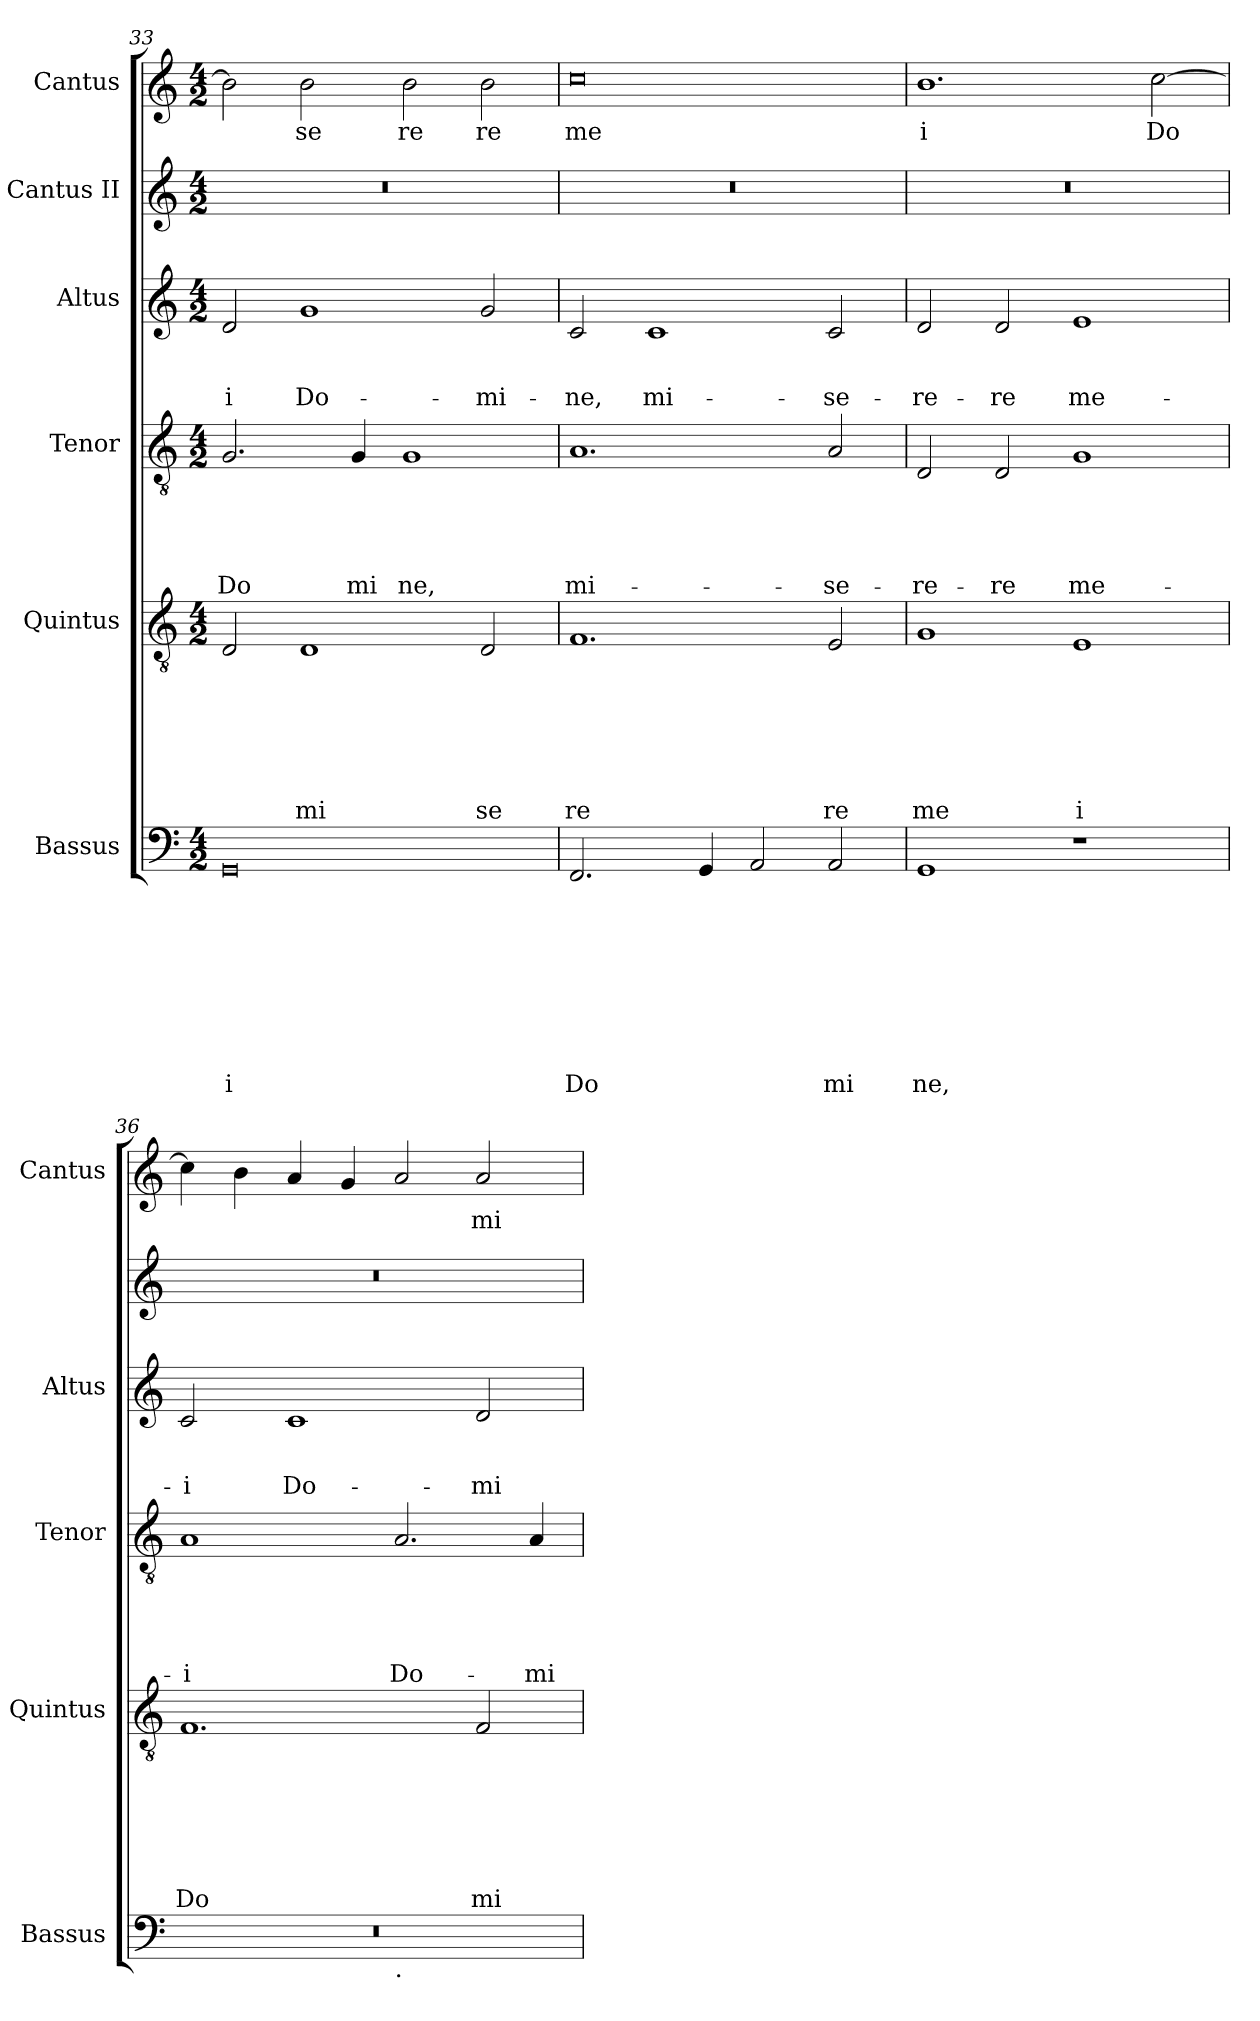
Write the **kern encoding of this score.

**kern	**text	**text	**text	**text	**text	**text	**text	**text	**text	**kern	**text	**text	**text	**text	**text	**text	**text	**kern	**text	**text	**text	**text	**text	**kern	**text	**text	**text	**kern	**kern	**text
*part6	*part6	*part6	*part6	*part6	*part6	*part6	*part6	*part6	*part6	*part5	*part5	*part5	*part5	*part5	*part5	*part5	*part5	*part4	*part4	*part4	*part4	*part4	*part4	*part3	*part3	*part3	*part3	*part2	*part1	*part1
*staff6	*staff6	*staff6	*staff6	*staff6	*staff6	*staff6	*staff6	*staff6	*staff6	*staff5	*staff5	*staff5	*staff5	*staff5	*staff5	*staff5	*staff5	*staff4	*staff4	*staff4	*staff4	*staff4	*staff4	*staff3	*staff3	*staff3	*staff3	*staff2	*staff1	*staff1
*I"Bassus	*	*	*	*	*	*	*	*	*	*I"Quintus	*	*	*	*	*	*	*	*I"Tenor	*	*	*	*	*	*I"Altus	*	*	*	*I"Cantus II	*I"Cantus	*
*I'Bassus	*	*	*	*	*	*	*	*	*	*I'Quintus	*	*	*	*	*	*	*	*I'Tenor	*	*	*	*	*	*I'Altus	*	*	*	*	*I'Cantus	*
*clefF4	*	*	*	*	*	*	*	*	*	*clefGv2	*	*	*	*	*	*	*	*clefGv2	*	*	*	*	*	*clefG2	*	*	*	*clefG2	*clefG2	*
*k[]	*	*	*	*	*	*	*	*	*	*k[]	*	*	*	*	*	*	*	*k[]	*	*	*	*	*	*k[]	*	*	*	*k[]	*k[]	*
*C:	*	*	*	*	*	*	*	*	*	*C:	*	*	*	*	*	*	*	*C:	*	*	*	*	*	*C:	*	*	*	*C:	*C:	*
*M4/2	*	*	*	*	*	*	*	*	*	*M4/2	*	*	*	*	*	*	*	*M4/2	*	*	*	*	*	*M4/2	*	*	*	*M4/2	*M4/2	*
=33	=33	=33	=33	=33	=33	=33	=33	=33	=33	=33	=33	=33	=33	=33	=33	=33	=33	=33	=33	=33	=33	=33	=33	=33	=33	=33	=33	=33	=33	=33
!	!	!	!	!	!	!	!	!	!LO:LY:b	!	!	!	!	!	!	!	!	!	!	!	!	!	!LO:LY:b	!	!	!	!LO:LY:b	!	!	!
0GG	.	.	.	.	.	.	.	.	-i	2D/	.	.	.	.	.	.	.	2.G/	.	.	.	.	Do	2d/	.	.	-i	0r	2b\]	.
!	!	!	!	!	!	!	!	!	!	!	!	!	!	!	!	!	!LO:LY:b	!	!	!	!	!	!	!	!	!	!LO:LY:b	!	!	!LO:LY:b
.	.	.	.	.	.	.	.	.	.	1D	.	.	.	.	.	.	mi	.	.	.	.	.	.	1g	.	.	Do-	.	2b\	se
!	!	!	!	!	!	!	!	!	!	!	!	!	!	!	!	!	!	!	!	!	!	!	!LO:LY:b	!	!	!	!	!	!	!
.	.	.	.	.	.	.	.	.	.	.	.	.	.	.	.	.	.	4G/	.	.	.	.	mi	.	.	.	.	.	.	.
!	!	!	!	!	!	!	!	!	!	!	!	!	!	!	!	!	!	!	!	!	!	!	!LO:LY:b	!	!	!	!	!	!	!LO:LY:b
.	.	.	.	.	.	.	.	.	.	.	.	.	.	.	.	.	.	1G	.	.	.	.	ne,	.	.	.	.	.	2b\	re
!	!	!	!	!	!	!	!	!	!	!	!	!	!	!	!	!	!LO:LY:b	!	!	!	!	!	!	!	!	!	!LO:LY:b	!	!	!LO:LY:b
.	.	.	.	.	.	.	.	.	.	2D/	.	.	.	.	.	.	se	.	.	.	.	.	.	2g/	.	.	-mi-	.	2b\	re
!!LO:LB:g=z
=34	=34	=34	=34	=34	=34	=34	=34	=34	=34	=34	=34	=34	=34	=34	=34	=34	=34	=34	=34	=34	=34	=34	=34	=34	=34	=34	=34	=34	=34	=34
!	!	!	!	!	!	!	!	!	!LO:LY:b	!	!	!	!	!	!	!	!LO:LY:b	!	!	!	!	!	!LO:LY:b	!	!	!	!LO:LY:b	!	!	!LO:LY:b
2.FF/	.	.	.	.	.	.	.	.	Do	1.F	.	.	.	.	.	.	re	1.A	.	.	.	.	mi-	2c/	.	.	-ne,	0r	0cc	me
!	!	!	!	!	!	!	!	!	!	!	!	!	!	!	!	!	!	!	!	!	!	!	!	!	!	!	!LO:LY:b	!	!	!
.	.	.	.	.	.	.	.	.	.	.	.	.	.	.	.	.	.	.	.	.	.	.	.	1c	.	.	mi-	.	.	.
4GG/	.	.	.	.	.	.	.	.	.	.	.	.	.	.	.	.	.	.	.	.	.	.	.	.	.	.	.	.	.	.
2AA/	.	.	.	.	.	.	.	.	.	.	.	.	.	.	.	.	.	.	.	.	.	.	.	.	.	.	.	.	.	.
!	!	!	!	!	!	!	!	!	!LO:LY:b	!	!	!	!	!	!	!	!LO:LY:b	!	!	!	!	!	!LO:LY:b	!	!	!	!LO:LY:b	!	!	!
2AA/	.	.	.	.	.	.	.	.	mi	2E/	.	.	.	.	.	.	re	2A/	.	.	.	.	-se-	2c/	.	.	-se-	.	.	.
=35	=35	=35	=35	=35	=35	=35	=35	=35	=35	=35	=35	=35	=35	=35	=35	=35	=35	=35	=35	=35	=35	=35	=35	=35	=35	=35	=35	=35	=35	=35
!	!	!	!	!	!	!	!	!	!LO:LY:b	!	!	!	!	!	!	!	!LO:LY:b	!	!	!	!	!	!LO:LY:b	!	!	!	!LO:LY:b	!	!	!LO:LY:b
1GG	.	.	.	.	.	.	.	.	ne,	1G	.	.	.	.	.	.	me	2D/	.	.	.	.	-re-	2d/	.	.	-re-	0r	1.b	i
!	!	!	!	!	!	!	!	!	!	!	!	!	!	!	!	!	!	!	!	!	!	!	!LO:LY:b	!	!	!	!LO:LY:b	!	!	!
.	.	.	.	.	.	.	.	.	.	.	.	.	.	.	.	.	.	2D/	.	.	.	.	-re	2d/	.	.	-re	.	.	.
!	!	!	!	!	!	!	!	!	!	!	!	!	!	!	!	!	!LO:LY:b	!	!	!	!	!	!LO:LY:b	!	!	!	!LO:LY:b	!	!	!
1r	.	.	.	.	.	.	.	.	.	1E	.	.	.	.	.	.	i	1G	.	.	.	.	me-	1e	.	.	me-	.	.	.
!	!	!	!	!	!	!	!	!	!	!	!	!	!	!	!	!	!	!	!	!	!	!	!	!	!	!	!	!	!	!LO:LY:b
.	.	.	.	.	.	.	.	.	.	.	.	.	.	.	.	.	.	.	.	.	.	.	.	.	.	.	.	.	[>2cc\	Do
=36	=36	=36	=36	=36	=36	=36	=36	=36	=36	=36	=36	=36	=36	=36	=36	=36	=36	=36	=36	=36	=36	=36	=36	=36	=36	=36	=36	=36	=36	=36
!	!	!	!	!	!	!	!	!	!	!	!	!	!	!	!	!	!LO:LY:b	!	!	!	!	!	!LO:LY:b	!	!	!	!LO:LY:b	!	!	!
*^	*	*	*	*	*	*	*	*	*	*	*	*	*	*	*	*	*	*	*	*	*	*	*	*	*	*	*	*	*	*
0r	1ryy	.	.	.	.	.	.	.	.	.	1.F	.	.	.	.	.	.	Do	1A	.	.	.	.	-i	2c/	.	.	-i	0r	4cc\]	.
.	.	.	.	.	.	.	.	.	.	.	.	.	.	.	.	.	.	.	.	.	.	.	.	.	.	.	.	.	.	4b\	.
!	!	!	!	!	!	!	!	!	!	!	!	!	!	!	!	!	!	!	!	!	!	!	!	!	!	!	!	!LO:LY:b	!	!	!
.	.	.	.	.	.	.	.	.	.	.	.	.	.	.	.	.	.	.	.	.	.	.	.	.	1c	.	.	Do-	.	4a/	.
.	.	.	.	.	.	.	.	.	.	.	.	.	.	.	.	.	.	.	.	.	.	.	.	.	.	.	.	.	.	4g/	.
!	!LO:TX:b:t=.	!	!	!	!	!	!	!	!	!	!	!	!	!	!	!	!	!	!	!	!	!	!	!	!	!	!	!	!	!	!
!	!	!	!	!	!	!	!	!	!	!	!	!	!	!	!	!	!	!	!	!	!	!	!	!LO:LY:b	!	!	!	!	!	!	!
.	1ryy	.	.	.	.	.	.	.	.	.	.	.	.	.	.	.	.	.	2.A/	.	.	.	.	Do-	.	.	.	.	.	2a/	.
!	!	!	!	!	!	!	!	!	!	!	!	!	!	!	!	!	!	!LO:LY:b	!	!	!	!	!	!	!	!	!	!LO:LY:b	!	!	!LO:LY:b
.	.	.	.	.	.	.	.	.	.	.	2F/	.	.	.	.	.	.	mi	.	.	.	.	.	.	2d/	.	.	-mi-	.	2a/	mi
!	!	!	!	!	!	!	!	!	!	!	!	!	!	!	!	!	!	!	!	!	!	!	!	!LO:LY:b	!	!	!	!	!	!	!
.	.	.	.	.	.	.	.	.	.	.	.	.	.	.	.	.	.	.	4A/	.	.	.	.	-mi-	.	.	.	.	.	.	.
*v	*v	*	*	*	*	*	*	*	*	*	*	*	*	*	*	*	*	*	*	*	*	*	*	*	*	*	*	*	*	*	*
=	=	=	=	=	=	=	=	=	=	=	=	=	=	=	=	=	=	=	=	=	=	=	=	=	=	=	=	=	=	=
*-	*-	*-	*-	*-	*-	*-	*-	*-	*-	*-	*-	*-	*-	*-	*-	*-	*-	*-	*-	*-	*-	*-	*-	*-	*-	*-	*-	*-	*-	*-
